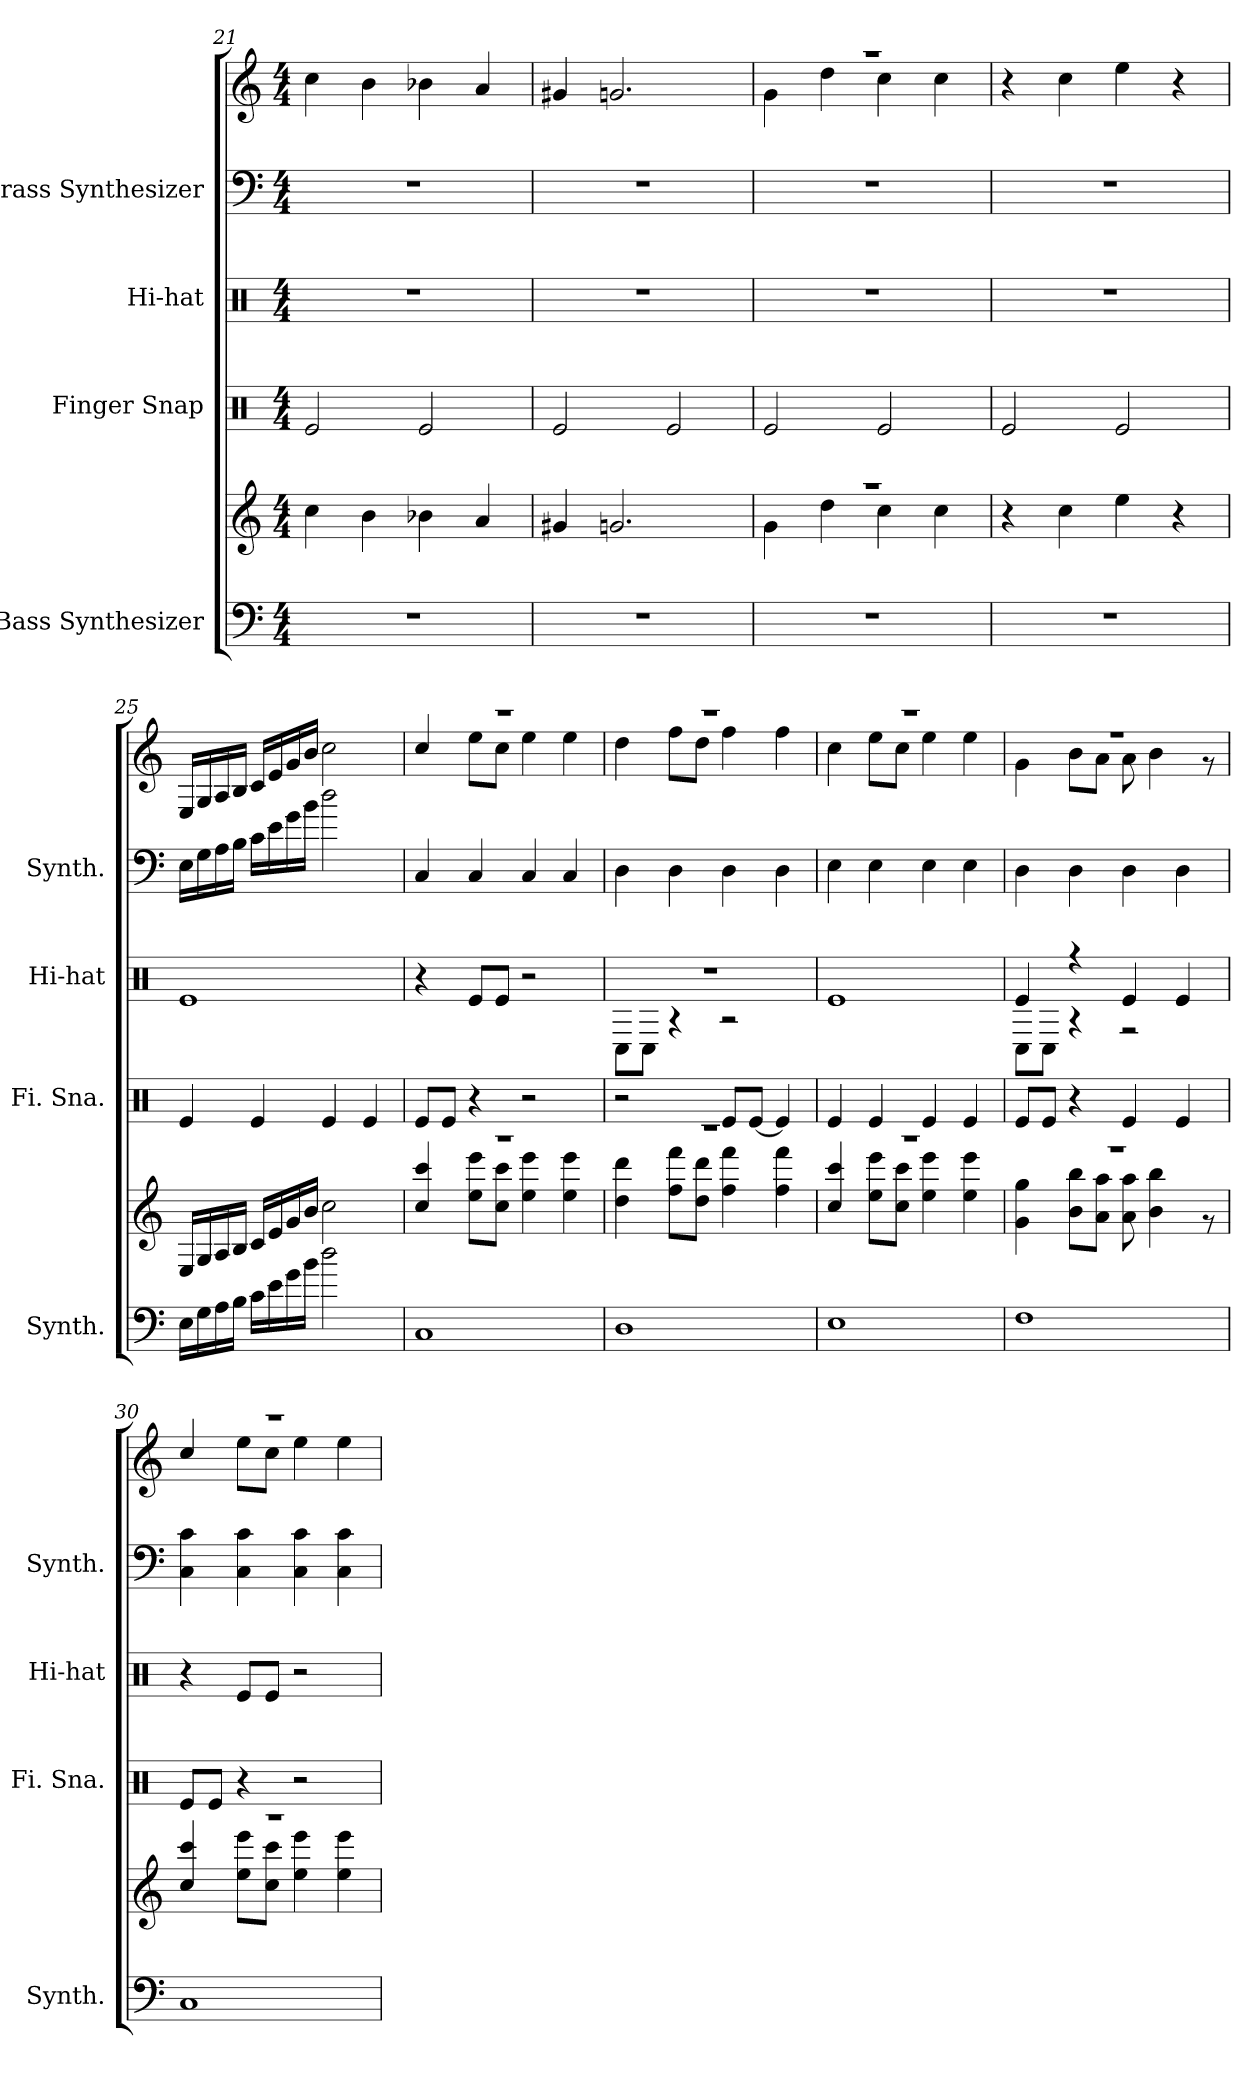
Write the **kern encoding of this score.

**kern	**kern	**kern	**kern	**kern	**kern
*part4	*part4	*part3	*part2	*part1	*part1
*staff6	*staff5	*staff4	*staff3	*staff2	*staff1
*I"Bass Synthesizer	*	*I"Finger Snap	*I"Hi-hat	*I"Brass Synthesizer	*
*I'Synth.	*	*I'Fi. Sna.	*I'Hi-hat	*I'Synth.	*
*clefF4	*clefG2	*clefX	*clefX	*clefF4	*clefG2
*k[]	*k[]	*k[]	*k[]	*k[]	*k[]
*M4/4	*M4/4	*M4/4	*M4/4	*M4/4	*M4/4
=21	=21	=21	=21	=21	=21
1r	4cc\	2Re/	1r	1r	4cc\
.	4b\	.	.	.	4b\
.	4b-X\	2Re/	.	.	4b-X\
.	4a/	.	.	.	4a/
=22	=22	=22	=22	=22	=22
1r	4g#X/	2Re/	1r	1r	4g#X/
.	2.gn/	.	.	.	2.gn/
.	.	2Re/	.	.	.
=23	=23	=23	=23	=23	=23
*	*^	*	*	*	*^
1r	1r	4g\	2Re/	1r	1r	1r	4g\
.	.	4dd\	.	.	.	.	4dd\
.	.	4cc\	2Re/	.	.	.	4cc\
.	.	4cc\	.	.	.	.	4cc\
*	*v	*v	*	*	*	*v	*v
=24	=24	=24	=24	=24	=24
1r	4r	2Re/	1r	1r	4r
.	4cc\	.	.	.	4cc\
.	4ee\	2Re/	.	.	4ee\
.	4r	.	.	.	4r
=25	=25	=25	=25	=25	=25
16E\LL	16E/LL	4Re/	1Re	16E\LL	16E/LL
16G\	16G/	.	.	16G\	16G/
16A\	16A/	.	.	16A\	16A/
16B\JJ	16B/JJ	.	.	16B\JJ	16B/JJ
16c\LL	16c/LL	4Re/	.	16c\LL	16c/LL
16e\	16e/	.	.	16e\	16e/
16g\	16g/	.	.	16g\	16g/
16b\JJ	16b/JJ	.	.	16b\JJ	16b/JJ
2dd\	2cc\	4Re/	.	2dd\	2cc\
.	.	4Re/	.	.	.
!!LO:PB:g=z
=26	=26	=26	=26	=26	=26
*	*^	*	*	*	*^
1C	1r	4cc/ 4ccc/	8Re/L	4r	4C/	1r	4cc/
.	.	.	8Re/J	.	.	.	.
.	.	8ee\ 8eee\L	4r	8Re/L	4C/	.	8ee\L
.	.	8cc\ 8ccc\J	.	8Re/J	.	.	8cc\J
.	.	4ee\ 4eee\	2r	2r	4C/	.	4ee\
.	.	4ee\ 4eee\	.	.	4C/	.	4ee\
=27	=27	=27	=27	=27	=27	=27	=27
*	*	*	*	*^	*	*	*
1D	1r	4dd\ 4ddd\	2r	1r	8RC\L	4D\	1r	4dd\
.	.	.	.	.	8RC\J	.	.	.
.	.	8ff\ 8fff\L	.	.	4r	4D\	.	8ff\L
.	.	8dd\ 8ddd\J	.	.	.	.	.	8dd\J
.	.	4ff\ 4fff\	8Re/L	.	2r	4D\	.	4ff\
.	.	.	[8Re/J	.	.	.	.	.
.	.	4ff\ 4fff\	4Re/]	.	.	4D\	.	4ff\
*	*	*	*	*v	*v	*	*	*
=28	=28	=28	=28	=28	=28	=28	=28
1E	1r	4cc/ 4ccc/	4Re/	1Re	4E\	1r	4cc\
.	.	8ee\ 8eee\L	4Re/	.	4E\	.	8ee\L
.	.	8cc\ 8ccc\J	.	.	.	.	8cc\J
.	.	4ee\ 4eee\	4Re/	.	4E\	.	4ee\
.	.	4ee\ 4eee\	4Re/	.	4E\	.	4ee\
=29	=29	=29	=29	=29	=29	=29	=29
*	*	*	*	*^	*	*	*
1F	1r	4g\ 4gg\	8Re/L	4Re/	8RC\L	4D\	1r	4g\
.	.	.	8Re/J	.	8RC\J	.	.	.
.	.	8b\ 8bb\L	4r	4r	4r	4D\	.	8b\L
.	.	8a\ 8aa\J	.	.	.	.	.	8a\J
.	.	8a\ 8aa\	4Re/	4Re/	2r	4D\	.	8a\
.	.	4b\ 4bb\	.	.	.	.	.	4b\
.	.	.	4Re/	4Re/	.	4D\	.	.
.	.	8r	.	.	.	.	.	8r
*	*	*	*	*v	*v	*	*	*
=30	=30	=30	=30	=30	=30	=30	=30
1C	1r	4cc/ 4ccc/	8Re/L	4r	4C\ 4c\	1r	4cc/
.	.	.	8Re/J	.	.	.	.
.	.	8ee\ 8eee\L	4r	8Re/L	4C\ 4c\	.	8ee\L
.	.	8cc\ 8ccc\J	.	8Re/J	.	.	8cc\J
.	.	4ee\ 4eee\	2r	2r	4C\ 4c\	.	4ee\
.	.	4ee\ 4eee\	.	.	4C\ 4c\	.	4ee\
*	*v	*v	*	*	*	*v	*v
=	=	=	=	=	=
*-	*-	*-	*-	*-	*-
